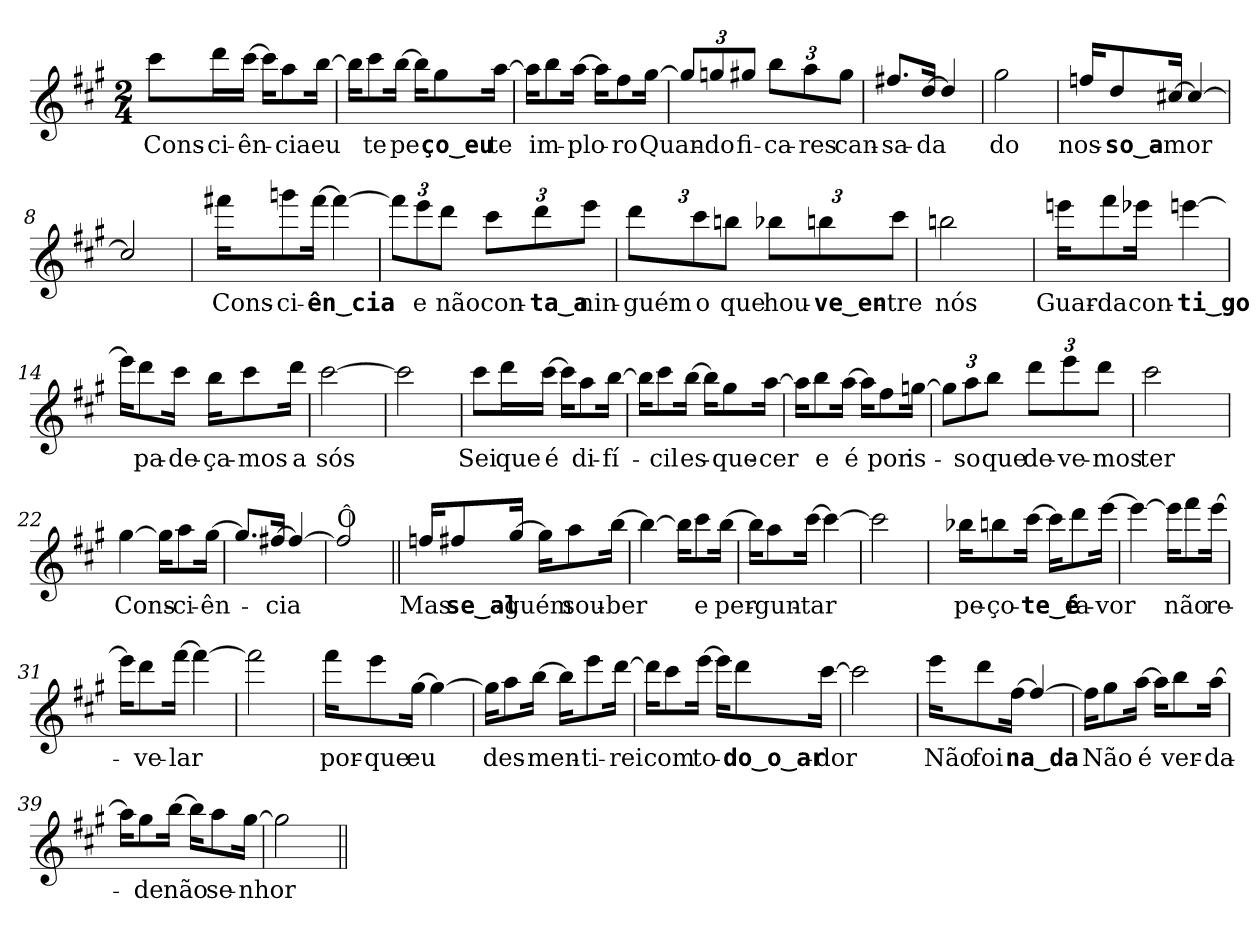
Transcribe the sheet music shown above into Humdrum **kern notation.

**kern	**text
*part1	*part1
*staff1	*staff1
*clefG2	*
*k[f#c#g#]	*
*A:	*
*M2/4	*
=1	=1
!LO:TX:a:t=[	!
!LO:TX:a:t=ca. 78]	!
!	!LO:LY:b
*^	*
8ccc#\L	2ryy	Cons-
!	!	!LO:LY:b
16ddd\L	.	-ci-
!	!	!LO:LY:b
[<16ccc#\JJ	.	-ên-
16ccc#\KL]	.	.
!	!	!LO:LY:b
8aa\	.	-cia
!	!	!LO:LY:b
[<16bb\Jk	.	eu
=2	=2	=2
16bb\KL]	2ryy	.
!	!	!LO:LY:b
8ccc#\	.	te
!	!	!LO:LY:b
[<16bb\Jk	.	pe
16bb\KL]	.	.
!	!	!LO:LY:b
8gg#\	.	ço‿eu
!	!	!LO:LY:b
[<16aa\Jk	.	te
=3	=3	=3
16aa\KL]	2ryy	.
!	!	!LO:LY:b
8bb\	.	im-
!	!	!LO:LY:b
[<16aa\Jk	.	-plo-
16aa\KL]	.	.
!	!	!LO:LY:b
8ff#\	.	-ro
!	!	!LO:LY:b
[<16gg#\Jk	.	Quan-
!!LO:LB:g=z	!!
=4	=4	=4
12gg#/L]	2ryy	.
!	!	!LO:LY:b
12ggn/	.	-do
!	!	!LO:LY:b
12gg#X/J	.	fi-
!	!	!LO:LY:b
12bb\L	.	-ca-
!	!	!LO:LY:b
12aa\	.	-res
!	!	!LO:LY:b
12gg#\J	.	can-
=5	=5	=5
!	!	!LO:LY:b
8.ff#X/L	2ryy	-sa-
!	!	!LO:LY:b
[>16dd/Jk	.	-da
4dd/]	.	.
=6	=6	=6
!	!	!LO:LY:b
2gg#\	2ryy	do
=7	=7	=7
!	!	!LO:LY:b
16ffn/KL	2ryy	nos-
!	!	!LO:LY:b
8dd/	.	-so‿a-
!	!	!LO:LY:b
[>16cc#X/Jk	.	-mor
4cc#/_	.	.
!!LO:LB:g=z	!!
=8	=8	=8
2cc#/]	2ryy	.
=9	=9	=9
!	!	!LO:LY:b
16fff#X\KL	2ryy	Cons-
!	!	!LO:LY:b
8gggn\	.	-ci-
!	!	!LO:LY:b
[<16fff#\Jk	.	-ên‿cia
4fff#\_	.	.
=10	=10	=10
12fff#\L]	2ryy	.
!	!	!LO:LY:b
12eee\	.	e
!	!	!LO:LY:b
12ddd\J	.	não
!	!	!LO:LY:b
12ccc#\L	.	con-
!	!	!LO:LY:b
12ddd\	.	-ta‿a
!	!	!LO:LY:b
12eee\J	.	nin-
=11	=11	=11
!	!	!LO:LY:b
12ddd\L	4ryy	-guém
!	!	!LO:LY:b
12ccc#\	.	o
!	!	!LO:LY:b
12bbn\J	.	que
!	!	!LO:LY:b
12bb-X\L	4ryy	hou-
!	!	!LO:LY:b
12bbn\	.	-ve‿en-
!	!	!LO:LY:b
12ccc#\J	.	-tre
!!LO:LB:g=z	!!
=12	=12	=12
!	!	!LO:LY:b
2bbn\	4ryy	nós
.	4ryy	.
=13	=13	=13
!	!	!LO:LY:b
16eeen\KL	2ryy	Guar-
!	!	!LO:LY:b
8fff#\	.	-da
!	!	!LO:LY:b
16eee-X\Jk	.	con-
!	!	!LO:LY:b
[<4eeen\	.	-ti‿go
=14	=14	=14
16eee\KL]	2ryy	.
!	!	!LO:LY:b
8ddd\	.	pa-
!	!	!LO:LY:b
16ccc#\Jk	.	-de-
!	!	!LO:LY:b
16bb\KL	.	-ça-
!	!	!LO:LY:b
8ccc#\	.	-mos
!	!	!LO:LY:b
16ddd\Jk	.	a
!!LO:LB:g=z	!!
=15	=15	=15
!	!	!LO:LY:b
[<2ccc#\	2ryy	sós
=16	=16	=16
2ccc#\]	2ryy	.
=17	=17	=17
!	!	!LO:LY:b
8ccc#\L	2ryy	Sei
!	!	!LO:LY:b
16ddd\L	.	que
!	!	!LO:LY:b
[<16ccc#\JJ	.	é
16ccc#\KL]	.	.
!	!	!LO:LY:b
8aa\	.	di-
!	!	!LO:LY:b
[<16bb\Jk	.	-fí-
=18	=18	=18
16bb\KL]	2ryy	.
!	!	!LO:LY:b
8ccc#\	.	-cil
!	!	!LO:LY:b
[<16bb\Jk	.	es-
16bb\KL]	.	.
!	!	!LO:LY:b
8gg#\	.	-que-
!	!	!LO:LY:b
[<16aa\Jk	.	-cer
!!LO:LB:g=z	!!
=19	=19	=19
16aa\KL]	2ryy	.
!	!	!LO:LY:b
8bb\	.	e
!	!	!LO:LY:b
[<16aa\Jk	.	é
16aa\KL]	.	.
!	!	!LO:LY:b
8ff#\	.	por
!	!	!LO:LY:b
[<16ggn\Jk	.	is-
=20	=20	=20
12ggn\L]	4ryy	.
!	!	!LO:LY:b
12aa\	.	-so
!	!	!LO:LY:b
12bb\J	.	que
!	!	!LO:LY:b
12ddd\L	4ryy	de-
!	!	!LO:LY:b
12eee\	.	-ve-
!	!	!LO:LY:b
12ddd\J	.	-mos
=21	=21	=21
!	!	!LO:LY:b
2ccc#\	4ryy	ter
.	4ryy	.
!!LO:LB:g=z	!!
=22	=22	=22
!	!	!LO:LY:b
[<4gg#\	4ryy	Cons-
16gg#\KL]	4ryy	.
!	!	!LO:LY:b
8aa\	.	-ci-
!	!	!LO:LY:b
[<16gg#\Jk	.	-ên-
=23	=23	=23
8.gg#/L]	2ryy	.
!	!	!LO:LY:b
[>16ff#X/Jk	.	-cia
4ff#/_	.	.
=24	=24	=24
!LO:TX:a:t=Ô	!	!
2ff#/]	2ryy	.
!!LO:LB:g=z	!!
=25||	=25||	=25||
!	!	!LO:LY:b
16ffn/KL	2ryy	Mas
!	!	!LO:LY:b
8ff#X/	.	se‿al-
!	!	!LO:LY:b
[>16gg#/Jk	.	-guém
16gg#\KL]	.	.
!	!	!LO:LY:b
8aa\	.	sou-
!	!	!LO:LY:b
[<16bb\Jk	.	-ber
=26	=26	=26
4bb\_	2ryy	.
16bb\KL]	.	.
!	!	!LO:LY:b
8ccc#\	.	e
!	!	!LO:LY:b
[<16bb\Jk	.	per-
=27	=27	=27
16bb\KL]	4ryy	.
!	!	!LO:LY:b
8aa\	.	-gun-
!	!	!LO:LY:b
[<16ccc#\Jk	.	-tar
4ccc#\_	4ryy	.
=28	=28	=28
2ccc#\]	2ryy	.
!!LO:PB:g=z	!!
=29	=29	=29
!	!	!LO:LY:b
16bb-X\KL	2ryy	pe-
!	!	!LO:LY:b
8bbn\	.	-ço-
!	!	!LO:LY:b
[<16ccc#\Jk	.	-te‿é
16ccc#\KL]	.	.
!	!	!LO:LY:b
8ddd\	.	fa-
!	!	!LO:LY:b
[<16eee\Jk	.	-vor
=30	=30	=30
4eee\_	4ryy	.
16eee\KL]	4ryy	.
!	!	!LO:LY:b
8fff#\	.	não
!	!	!LO:LY:b
[<16eee\Jk	.	re-
=31	=31	=31
16eee\KL]	4ryy	.
!	!	!LO:LY:b
8ddd\	.	-ve-
!	!	!LO:LY:b
[<16fff#\Jk	.	-lar
4fff#\_	4ryy	.
=32	=32	=32
2fff#\]	2ryy	.
!!LO:LB:g=z	!!
=33	=33	=33
!	!	!LO:LY:b
16fff#\KL	2ryy	por-
!	!	!LO:LY:b
8eee\	.	-que
!	!	!LO:LY:b
[<16gg#\Jk	.	eu
4gg#\_	.	.
=34	=34	=34
16gg#\KL]	2ryy	.
!	!	!LO:LY:b
8aa\	.	des-
!	!	!LO:LY:b
[<16bb\Jk	.	-men-
16bb\KL]	.	.
!	!	!LO:LY:b
8eee\	.	-ti-
!	!	!LO:LY:b
[<16ddd\Jk	.	-rei
=35	=35	=35
16ddd\KL]	2ryy	.
!	!	!LO:LY:b
8ccc#\	.	com
!	!	!LO:LY:b
[<16eee\Jk	.	to-
16eee\KL]	.	.
!	!	!LO:LY:b
8ddd\	.	-do‿o‿ar-
!	!	!LO:LY:b
[<16ccc#\Jk	.	-dor
=36	=36	=36
2ccc#\]	2ryy	.
!!LO:LB:g=z	!!
=37	=37	=37
!	!	!LO:LY:b
16eee\KL	2ryy	Não
!	!	!LO:LY:b
8ddd\	.	foi
!	!	!LO:LY:b
[<16ff#\Jk	.	na‿da
4ff#/_	.	.
=38	=38	=38
16ff#\KL]	2ryy	.
!	!	!LO:LY:b
8gg#\	.	Não
!	!	!LO:LY:b
[<16aa\Jk	.	é
16aa\KL]	.	.
!	!	!LO:LY:b
8bb\	.	ver-
!	!	!LO:LY:b
[<16aa\Jk	.	-da-
=39	=39	=39
16aa\KL]	2ryy	.
!	!	!LO:LY:b
8gg#\	.	-de
!	!	!LO:LY:b
[<16bb\Jk	.	não
16bb\KL]	.	.
!	!	!LO:LY:b
8aa\	.	se-
!	!	!LO:LY:b
[<16gg#\Jk	.	-nhor
=40	=40	=40
2gg#\]	2ryy	.
*v	*v	*
=||	=||
*-	*-
